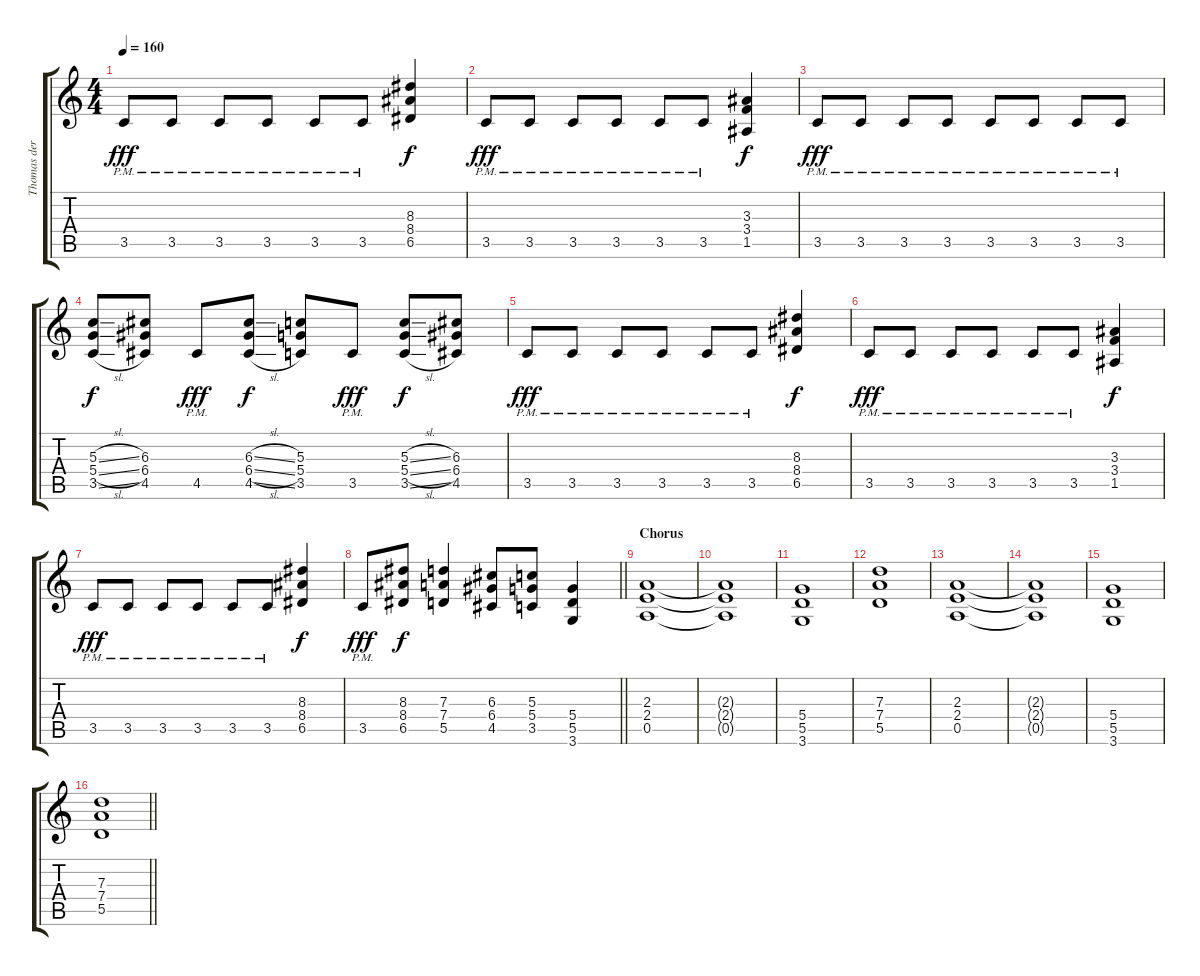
\track ("Thomas der Münzer" "Thomas der") {instrument distortionguitar}
\staff {score tabs}
\tuning (E4 B3 G3 D3 A2 E2) {hide}
\ts (4 4)
\tempo 160
\clef g2
\ks c
3.5{pm}.8{dy fff} 3.5{pm}.8 3.5{pm}.8 3.5{pm}.8 3.5{pm}.8 3.5{pm}.8 (8.3 8.4 6.5).4{dy f} |
3.5{pm}.8{dy fff} 3.5{pm}.8 3.5{pm}.8 3.5{pm}.8 3.5{pm}.8 3.5{pm}.8 (3.3 3.4 1.5).4{dy f} |
3.5{pm}.8{dy fff} 3.5{pm}.8 3.5{pm}.8 3.5{pm}.8 3.5{pm}.8 3.5{pm}.8 3.5{pm}.8 3.5{pm}.8 |
(5.3{sl} 5.4{sl} 3.5{sl}).8{dy f} (6.3 6.4 4.5).8 4.5{pm}.8{dy fff} (6.3{sl} 6.4{sl} 4.5{sl}).8{dy f} (5.3 5.4 3.5).8 3.5{pm}.8{dy fff} (5.3{sl} 5.4{sl} 3.5{sl}).8{dy f} (6.3 6.4 4.5).8 |
3.5{pm}.8{dy fff} 3.5{pm}.8 3.5{pm}.8 3.5{pm}.8 3.5{pm}.8 3.5{pm}.8 (8.3 8.4 6.5).4{dy f} |
3.5{pm}.8{dy fff} 3.5{pm}.8 3.5{pm}.8 3.5{pm}.8 3.5{pm}.8 3.5{pm}.8 (3.3 3.4 1.5).4{dy f} |
3.5{pm}.8{dy fff} 3.5{pm}.8 3.5{pm}.8 3.5{pm}.8 3.5{pm}.8 3.5{pm}.8 (8.3 8.4 6.5).4{dy f} |
\barLineRight lightlight
3.5{pm}.8{dy fff} (8.3 8.4 6.5).8{dy f} (7.3 7.4 5.5).4 (6.3 6.4 4.5).8 (5.3 5.4 3.5).8 (5.4 5.5 3.6).4 |
\section ("" "Chorus")
(2.3 2.4 0.5).1 |
(2.3{t} 2.4{t} 0.5{t}).1 |
(5.4 5.5 3.6).1 |
(7.3 7.4 5.5).1 |
(2.3 2.4 0.5).1 |
(2.3{t} 2.4{t} 0.5{t}).1 |
(5.4 5.5 3.6).1 |
\barLineRight lightlight
(7.3 7.4 5.5).1
